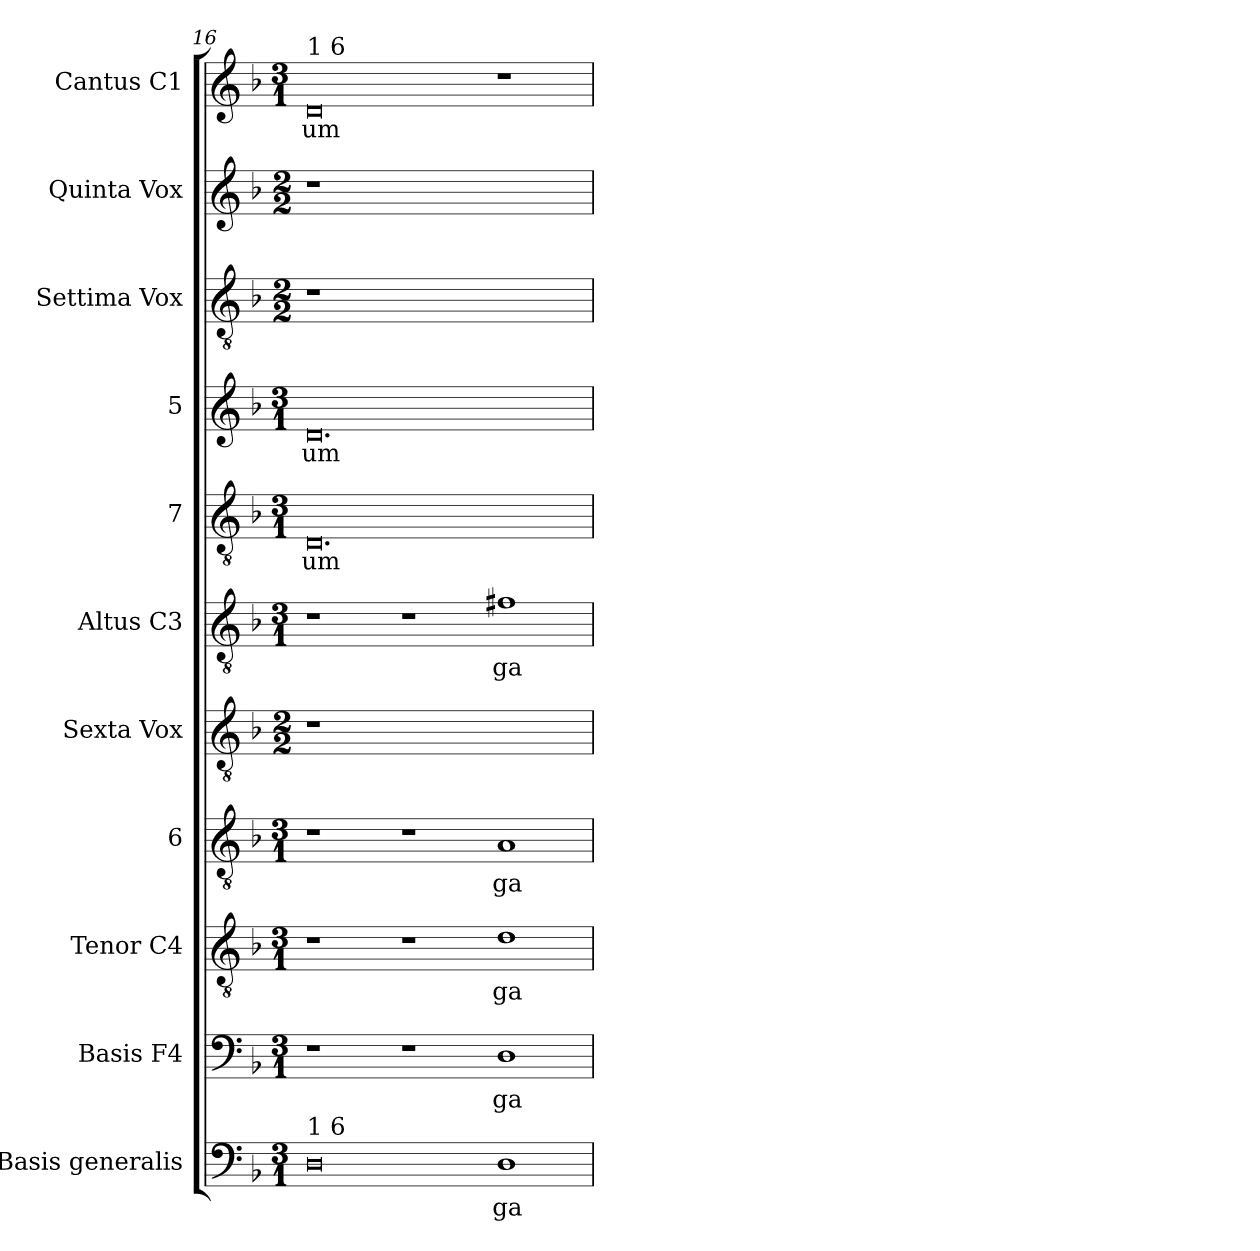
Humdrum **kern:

**kern	**text	**kern	**text	**kern	**text	**kern	**text	**kern	**kern	**text	**kern	**text	**kern	**text	**kern	**kern	**kern	**text
*part11	*part11	*part10	*part10	*part9	*part9	*part8	*part8	*part7	*part6	*part6	*part5	*part5	*part4	*part4	*part3	*part2	*part1	*part1
*staff11	*staff11	*staff10	*staff10	*staff9	*staff9	*staff8	*staff8	*staff7	*staff6	*staff6	*staff5	*staff5	*staff4	*staff4	*staff3	*staff2	*staff1	*staff1
*I"Basis  generalis	*	*I"Basis  F4	*	*I"Tenor  C4	*	*I"6	*	*I"Sexta  Vox	*I"Altus  C3	*	*I"7	*	*I"5	*	*I"Settima  Vox	*I"Quinta  Vox	*I"Cantus  C1	*
*	*	*I'B	*	*I'T	*	*	*	*	*I'A	*	*	*	*	*	*	*	*I'C	*
!!LO:PB:g=z
*clefF4	*	*clefF4	*	*clefGv2	*	*clefGv2	*	*clefGv2	*clefGv2	*	*clefGv2	*	*clefG2	*	*clefGv2	*clefG2	*clefG2	*
*k[b-]	*	*k[b-]	*	*k[b-]	*	*k[b-]	*	*k[b-]	*k[b-]	*	*k[b-]	*	*k[b-]	*	*k[b-]	*k[b-]	*k[b-]	*
*F:	*	*F:	*	*F:	*	*F:	*	*F:	*F:	*	*F:	*	*F:	*	*F:	*F:	*F:	*
*M3/1	*	*M3/1	*	*M3/1	*	*M3/1	*	*M2/2	*M3/1	*	*M3/1	*	*M3/1	*	*M2/2	*M2/2	*M3/1	*
=16	=16	=16	=16	=16	=16	=16	=16	=16	=16	=16	=16	=16	=16	=16	=16	=16	=16	=16
!	!	!	!	!	!	!	!	!	!	!	!	!	!	!	!	!	!LO:TX:a:t=1 6	!
!LO:TX:a:t=1 6	!	!	!	!	!	!	!	!	!	!	!	!	!	!	!	!	!	!
!	!LO:LY:a:cj	!	!	!	!	!	!	!	!	!	!	!LO:LY:b:cj	!	!LO:LY:b:cj	!	!	!	!LO:LY:b:cj
0D	.	1r	.	1r	.	1r	.	1r	1r	.	0.D	-um	0.d	-um	1r	1r	0d	-um
.	.	1r	.	1r	.	1r	.	0ryy	1r	.	.	.	.	.	0ryy	0ryy	.	.
!	!LO:LY:a:cj	!	!LO:LY:b:cj	!	!LO:LY:b:cj	!	!LO:LY:b:cj	!	!	!LO:LY:b:cj	!	!	!	!	!	!	!	!
1D	ga-	1D	ga-	1d	ga-	1A	ga-	.	1f#X	ga-	.	.	.	.	.	.	1r	.
=	=	=	=	=	=	=	=	=	=	=	=	=	=	=	=	=	=	=
*-	*-	*-	*-	*-	*-	*-	*-	*-	*-	*-	*-	*-	*-	*-	*-	*-	*-	*-
